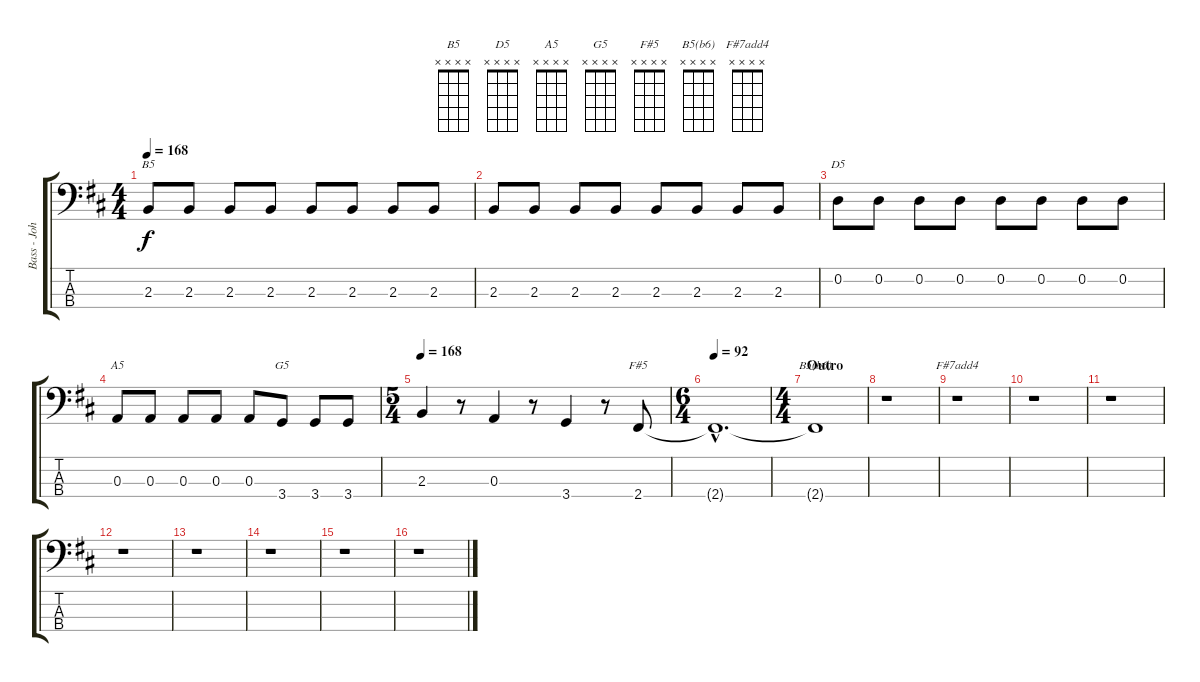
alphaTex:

\track ("Bass - John Middleton" "Bass - Joh") {instrument electricbasspick}
\staff {score tabs}
\tuning (G2 D2 A1 E1) {hide}
\chord ("B5" x x x x)
\chord ("D5" x x x x)
\chord ("A5" x x x x)
\chord ("G5" x x x x)
\chord ("F#5" x x x x)
\chord ("B5(b6)" x x x x)
\chord ("F#7add4" x x x x)
\ts (4 4)
\tempo 168
\clef f4
\ks d
2.3.8{ch "B5" dy f} 2.3.8 2.3.8 2.3.8 2.3.8 2.3.8 2.3.8 2.3.8 |
2.3.8 2.3.8 2.3.8 2.3.8 2.3.8 2.3.8 2.3.8 2.3.8 |
0.2.8{ch "D5"} 0.2.8 0.2.8 0.2.8 0.2.8 0.2.8 0.2.8 0.2.8 |
0.3.8{ch "A5"} 0.3.8 0.3.8 0.3.8 0.3.8 3.4.8{ch "G5"} 3.4.8 3.4.8 |
\ts (5 4)
\tempo 168
2.3.4 r.8 0.3.4 r.8 3.4.4 r.8 2.4.8{ch "F#5"} |
\ts (6 4)
\tempo 92
2.4{hac t}.1{d} |
\ts (4 4)
\section ("" "Outro")
2.4{t}.1{ch "B5(b6)"} |
r.1 |
r.1{ch "F#7add4"} |
r.1 |
r.1 |
r.1 |
r.1 |
r.1 |
r.1 |
r.1
